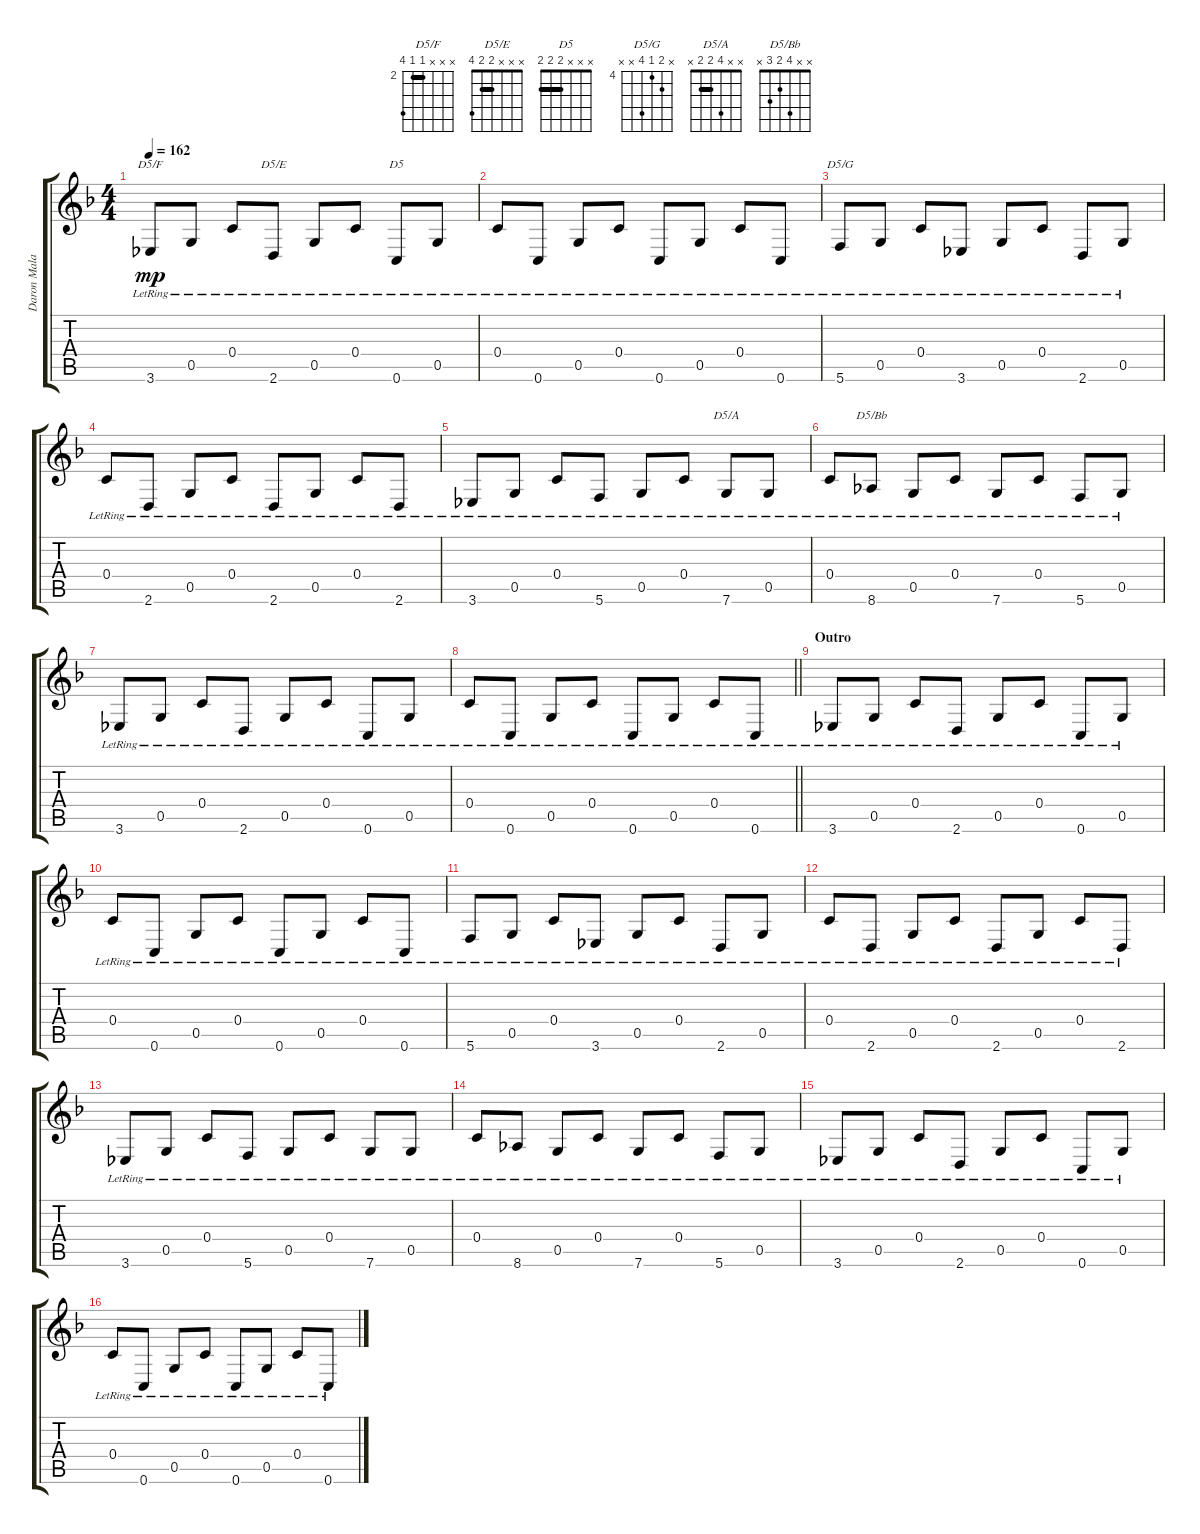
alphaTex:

\track ("Daron Malakian Gtr. 1" "Daron Mala") {instrument electricguitarclean}
\staff {score tabs}
\tuning (D4 A3 F3 C3 G2 C2) {hide}
\chord ("D5/F" x x x 2 2 5) {firstfret 2 barre 2}
\chord ("D5/E" x x x 2 2 4) {barre 2}
\chord ("D5" x x x 2 2 2) {barre 2}
\chord ("D5/G" x 5 4 7 x x) {firstfret 4}
\chord ("D5/A" x x 4 2 2 x) {barre 2}
\chord ("D5/Bb" x x 4 2 3 x)
\ts (4 4)
\tempo 162
\clef g2
\ks dminor
3.6{lr}.8{ch "D5/F" dy mp} 0.5{lr}.8 0.4{lr}.8 2.6{lr}.8{ch "D5/E"} 0.5{lr}.8 0.4{lr}.8 0.6{lr}.8{ch "D5"} 0.5{lr}.8 |
0.4{lr}.8 0.6{lr}.8 0.5{lr}.8 0.4{lr}.8 0.6{lr}.8 0.5{lr}.8 0.4{lr}.8 0.6{lr}.8 |
5.6{lr}.8{ch "D5/G"} 0.5{lr}.8 0.4{lr}.8 3.6{lr}.8 0.5{lr}.8 0.4{lr}.8 2.6{lr}.8 0.5{lr}.8 |
0.4{lr}.8 2.6{lr}.8 0.5{lr}.8 0.4{lr}.8 2.6{lr}.8 0.5{lr}.8 0.4{lr}.8 2.6{lr}.8 |
3.6{lr}.8 0.5{lr}.8 0.4{lr}.8 5.6{lr}.8 0.5{lr}.8 0.4{lr}.8 7.6{lr}.8{ch "D5/A"} 0.5{lr}.8 |
0.4{lr}.8 8.6{lr}.8{ch "D5/Bb"} 0.5{lr}.8 0.4{lr}.8 7.6{lr}.8 0.4{lr}.8 5.6{lr}.8 0.5{lr}.8 |
3.6{lr}.8 0.5{lr}.8 0.4{lr}.8 2.6{lr}.8 0.5{lr}.8 0.4{lr}.8 0.6{lr}.8 0.5{lr}.8 |
\barLineRight lightlight
0.4{lr}.8 0.6{lr}.8 0.5{lr}.8 0.4{lr}.8 0.6{lr}.8 0.5{lr}.8 0.4{lr}.8 0.6{lr}.8 |
\section ("" "Outro")
3.6{lr}.8 0.5{lr}.8 0.4{lr}.8 2.6{lr}.8 0.5{lr}.8 0.4{lr}.8 0.6{lr}.8 0.5{lr}.8 |
0.4{lr}.8 0.6{lr}.8 0.5{lr}.8 0.4{lr}.8 0.6{lr}.8 0.5{lr}.8 0.4{lr}.8 0.6{lr}.8 |
5.6{lr}.8 0.5{lr}.8 0.4{lr}.8 3.6{lr}.8 0.5{lr}.8 0.4{lr}.8 2.6{lr}.8 0.5{lr}.8 |
0.4{lr}.8 2.6{lr}.8 0.5{lr}.8 0.4{lr}.8 2.6{lr}.8 0.5{lr}.8 0.4{lr}.8 2.6{lr}.8 |
3.6{lr}.8 0.5{lr}.8 0.4{lr}.8 5.6{lr}.8 0.5{lr}.8 0.4{lr}.8 7.6{lr}.8 0.5{lr}.8 |
0.4{lr}.8 8.6{lr}.8 0.5{lr}.8 0.4{lr}.8 7.6{lr}.8 0.4{lr}.8 5.6{lr}.8 0.5{lr}.8 |
3.6{lr}.8 0.5{lr}.8 0.4{lr}.8 2.6{lr}.8 0.5{lr}.8 0.4{lr}.8 0.6{lr}.8 0.5{lr}.8 |
0.4{lr}.8 0.6{lr}.8 0.5{lr}.8 0.4{lr}.8 0.6{lr}.8 0.5{lr}.8 0.4{lr}.8 0.6{lr}.8
